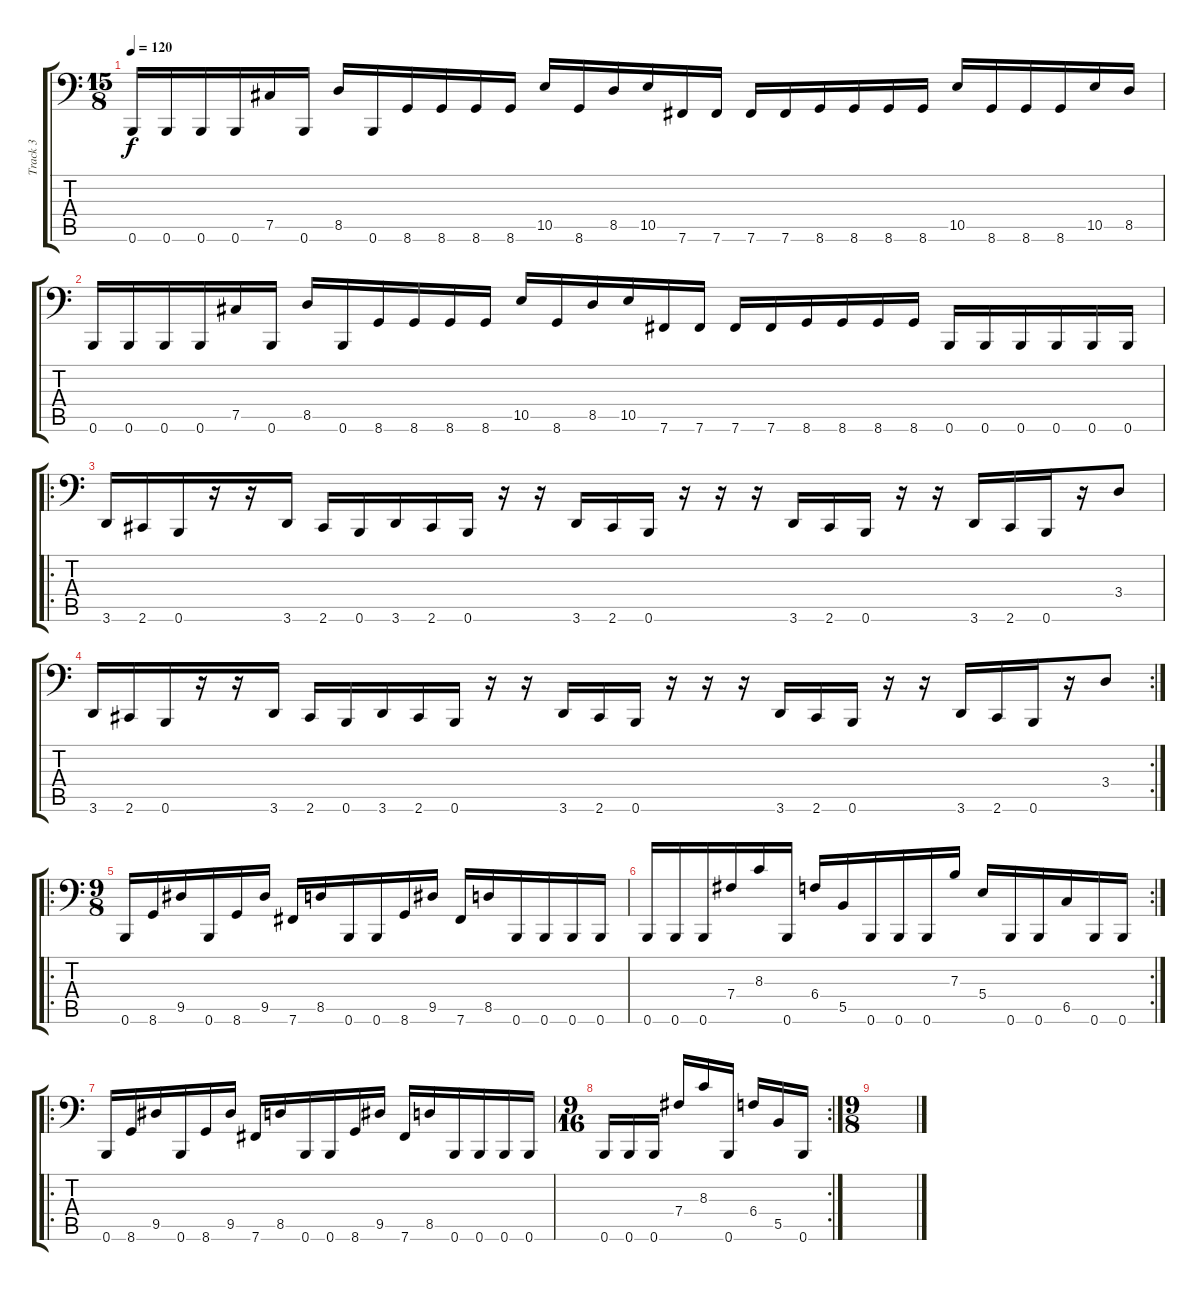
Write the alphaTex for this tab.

\track ("Track 3" "Track 3") {instrument electricbasspick}
\staff {score tabs}
\tuning (Db3 Ab2 E2 B1 Gb1 B0) {hide}
\ts (15 8)
\tempo 120
\clef f4
\ks c
0.6.16{dy f instrument electricbasspick} 0.6.16 0.6.16 0.6.16 7.5.16 0.6.16 8.5.16 0.6.16 8.6.16 8.6.16 8.6.16 8.6.16 10.5.16 8.6.16 8.5.16 10.5.16 7.6.16 7.6.16 7.6.16 7.6.16 8.6.16 8.6.16 8.6.16 8.6.16 10.5.16 8.6.16 8.6.16 8.6.16 10.5.16 8.5.16 |
0.6.16 0.6.16 0.6.16 0.6.16 7.5.16 0.6.16 8.5.16 0.6.16 8.6.16 8.6.16 8.6.16 8.6.16 10.5.16 8.6.16 8.5.16 10.5.16 7.6.16 7.6.16 7.6.16 7.6.16 8.6.16 8.6.16 8.6.16 8.6.16 0.6.16 0.6.16 0.6.16 0.6.16 0.6.16 0.6.16 |
\ro
3.6.16 2.6.16 0.6.16 r.16 r.16 3.6.16 2.6.16 0.6.16 3.6.16 2.6.16 0.6.16 r.16 r.16 3.6.16 2.6.16 0.6.16 r.16 r.16 r.16 3.6.16 2.6.16 0.6.16 r.16 r.16 3.6.16 2.6.16 0.6.16 r.16 3.4.8 |
\rc 2
3.6.16 2.6.16 0.6.16 r.16 r.16 3.6.16 2.6.16 0.6.16 3.6.16 2.6.16 0.6.16 r.16 r.16 3.6.16 2.6.16 0.6.16 r.16 r.16 r.16 3.6.16 2.6.16 0.6.16 r.16 r.16 3.6.16 2.6.16 0.6.16 r.16 3.4.8 |
\ro
\ts (9 8)
0.6.16 8.6.16 9.5.16 0.6.16 8.6.16 9.5.16 7.6.16 8.5.16 0.6.16 0.6.16 8.6.16 9.5.16 7.6.16 8.5.16 0.6.16 0.6.16 0.6.16 0.6.16 |
\rc 2
0.6.16 0.6.16 0.6.16 7.4.16 8.3.16 0.6.16 6.4.16 5.5.16 0.6.16 0.6.16 0.6.16 7.3.16 5.4.16 0.6.16 0.6.16 6.5.16 0.6.16 0.6.16 |
\ro
0.6.16 8.6.16 9.5.16 0.6.16 8.6.16 9.5.16 7.6.16 8.5.16 0.6.16 0.6.16 8.6.16 9.5.16 7.6.16 8.5.16 0.6.16 0.6.16 0.6.16 0.6.16 |
\rc 2
\ts (9 16)
0.6.16 0.6.16 0.6.16 7.4.16 8.3.16 0.6.16 6.4.16 5.5.16 0.6.16 |
\ts (9 8)
